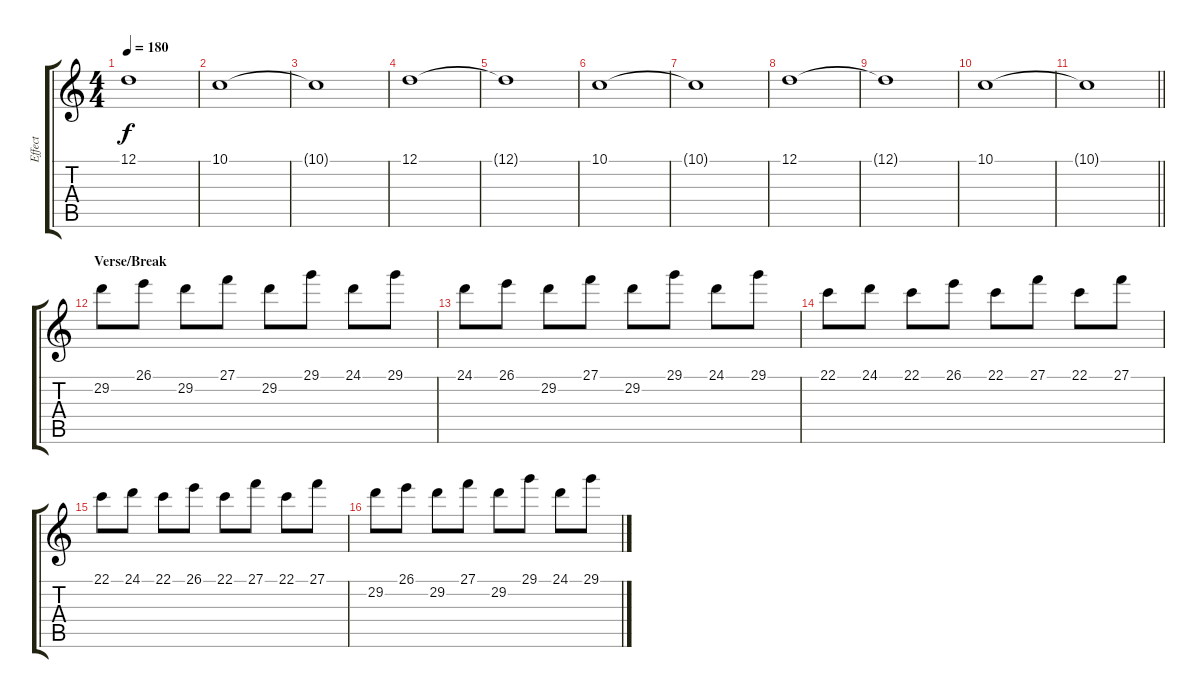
\track ("Effect" "Effect") {instrument choiraahs}
\staff {score tabs}
\tuning (D4 A3 F3 C3 G2 C2) {hide}
\ts (4 4)
\tempo 180
\clef g2
\ks c
12.1{t}.1{dy f} |
10.1.1 |
10.1{t}.1 |
12.1.1 |
12.1{t}.1 |
10.1.1 |
10.1{t}.1 |
12.1.1 |
12.1{t}.1 |
10.1.1 |
\barLineRight lightlight
10.1{t}.1 |
\section ("" "Verse/Break")
29.2.8{volume 11} 26.1.8 29.2.8 27.1.8 29.2.8 29.1.8 24.1.8 29.1.8 |
24.1.8 26.1.8 29.2.8 27.1.8 29.2.8 29.1.8 24.1.8 29.1.8 |
22.1.8 24.1.8 22.1.8 26.1.8 22.1.8 27.1.8 22.1.8 27.1.8 |
22.1.8 24.1.8 22.1.8 26.1.8 22.1.8 27.1.8 22.1.8 27.1.8 |
29.2.8{volume 11} 26.1.8 29.2.8 27.1.8 29.2.8 29.1.8 24.1.8 29.1.8
